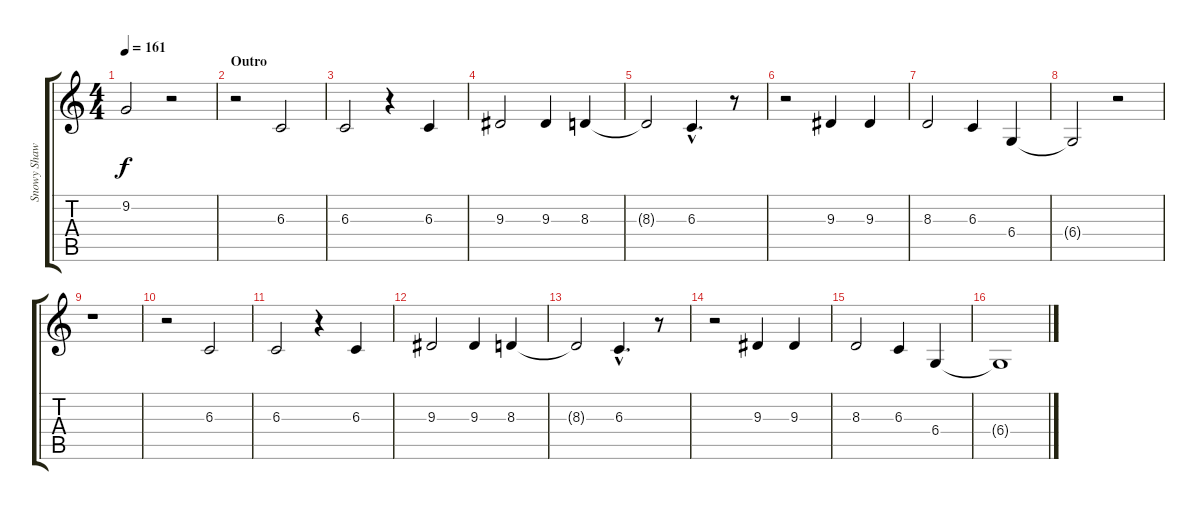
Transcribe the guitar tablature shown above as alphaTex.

\track ("Snowy Shaw" "Snowy Shaw") {instrument englishhorn}
\staff {score tabs}
\tuning (Eb4 Bb3 Gb3 Db3 Ab2 Eb2) {hide}
\ts (4 4)
\tempo 161
\clef g2
\ks c
9.2{t}.2{dy f} r.2 |
\section ("" "Outro")
r.2 6.3.2 |
6.3.2 r.4 6.3.4 |
9.3.2 9.3.4 8.3.4 |
8.3{t}.2 6.3{hac}.4{d} r.8 |
r.2 9.3.4 9.3.4 |
8.3.2 6.3.4 6.4.4 |
6.4{t}.2 r.2 |
r.1 |
r.2 6.3.2 |
6.3.2 r.4 6.3.4 |
9.3.2 9.3.4 8.3.4 |
8.3{t}.2 6.3{hac}.4{d} r.8 |
r.2 9.3.4 9.3.4 |
8.3.2 6.3.4 6.4.4 |
6.4{t}.1
